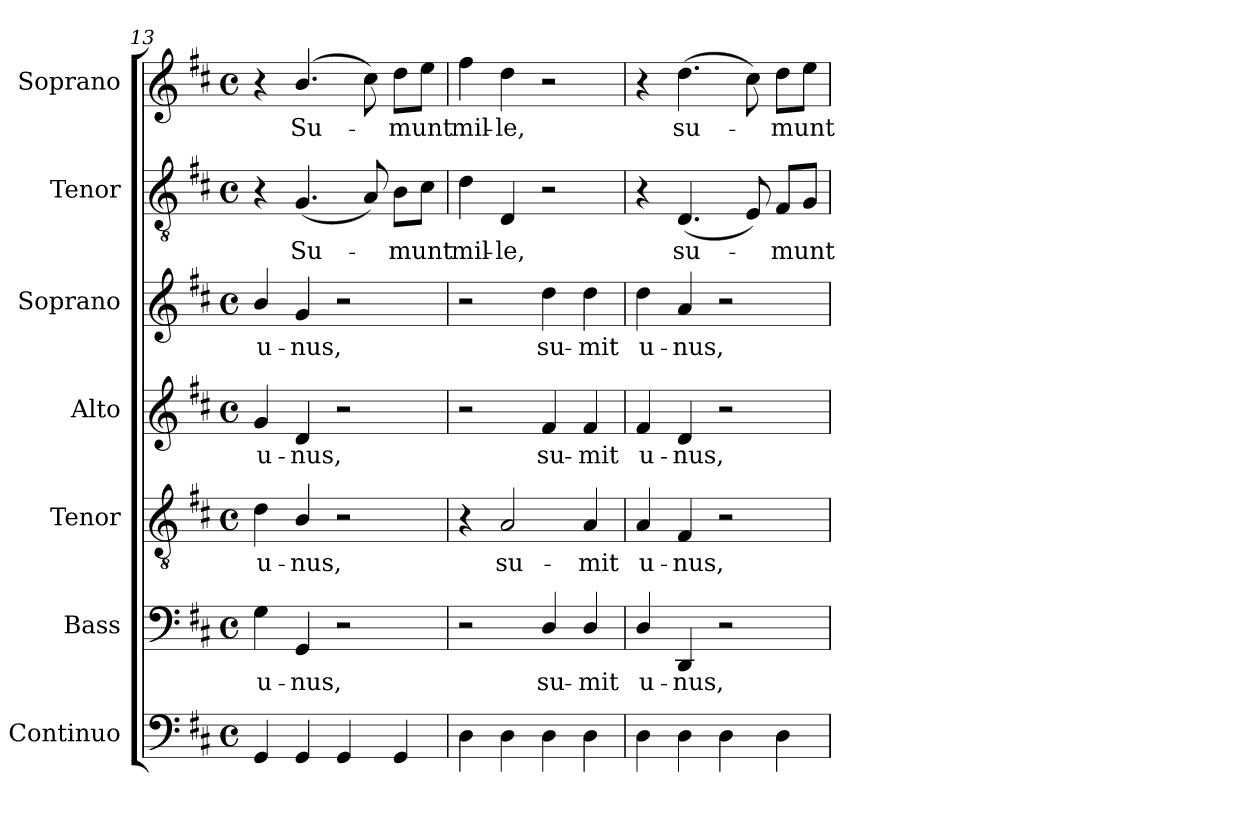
**kern	**kern	**text	**kern	**text	**kern	**text	**kern	**text	**kern	**text	**kern	**text
*part7	*part6	*part6	*part5	*part5	*part4	*part4	*part3	*part3	*part2	*part2	*part1	*part1
*staff7	*staff6	*staff6	*staff5	*staff5	*staff4	*staff4	*staff3	*staff3	*staff2	*staff2	*staff1	*staff1
*I"Continuo	*I"Bass	*	*I"Tenor	*	*I"Alto	*	*I"Soprano	*	*I"Tenor	*	*I"Soprano	*
*I'Cont.	*I'B.	*	*I'T.	*	*I'A.	*	*I'S.	*	*I'T.	*	*I'S.	*
*clefF4	*clefF4	*	*clefGv2	*	*clefG2	*	*clefG2	*	*clefGv2	*	*clefG2	*
*	*	*	*ITrd7c12	*	*	*	*	*	*ITrd7c12	*	*	*
*k[f#c#]	*k[f#c#]	*	*k[f#c#]	*	*k[f#c#]	*	*k[f#c#]	*	*k[f#c#]	*	*k[f#c#]	*
*D:	*D:	*	*D:	*	*D:	*	*D:	*	*D:	*	*D:	*
*M4/4	*M4/4	*	*M4/4	*	*M4/4	*	*M4/4	*	*M4/4	*	*M4/4	*
*met(c)	*met(c)	*	*met(c)	*	*met(c)	*	*met(c)	*	*met(c)	*	*met(c)	*
=13	=13	=13	=13	=13	=13	=13	=13	=13	=13	=13	=13	=13
!	!	!LO:LY:b:color=#000000	!	!	!	!	!	!	!	!	!	!
!	!	!	!	!LO:LY:b:color=#000000	!	!	!	!	!	!	!	!
!	!	!	!	!	!	!LO:LY:b:color=#000000	!	!	!	!	!	!
!	!	!	!	!	!	!	!	!LO:LY:b:color=#000000	!	!	!	!
4GGi/	4Gi\	u-	4Di\	u-	4gi/	u-	4bi/	u-	4r	.	4r	.
!	!	!LO:LY:b:color=#000000	!	!	!	!	!	!	!	!	!	!
!	!	!	!	!LO:LY:b:color=#000000	!	!	!	!	!	!	!	!
!	!	!	!	!	!	!LO:LY:b:color=#000000	!	!	!	!	!	!
!	!	!	!	!	!	!	!	!LO:LY:b:color=#000000	!	!	!	!
!	!	!	!	!	!	!	!	!	!	!LO:LY:b:color=#000000	!	!
!	!	!	!	!	!	!	!	!	!	!	!	!LO:LY:b:color=#000000
4GGi/	4GGi/	-nus,	4BBi/	-nus,	4di/	-nus,	4gi/	-nus,	(4.GGi/	Su-	(4.bi/	Su-
4GGi/	2r	.	2r	.	2r	.	2r	.	.	.	.	.
.	.	.	.	.	.	.	.	.	8AAi/)	.	8cc#i\)	.
!	!	!	!	!	!	!	!	!	!	!LO:LY:b:color=#000000	!	!
!	!	!	!	!	!	!	!	!	!	!	!	!LO:LY:b:color=#000000
4GGi/	.	.	.	.	.	.	.	.	8BBi\L	-munt	8ddi\L	-munt
.	.	.	.	.	.	.	.	.	8C#i\J	.	8eei\J	.
=14	=14	=14	=14	=14	=14	=14	=14	=14	=14	=14	=14	=14
!	!	!	!	!	!	!	!	!	!	!LO:LY:b:color=#000000	!	!
!	!	!	!	!	!	!	!	!	!	!	!	!LO:LY:b:color=#000000
4Di\	2r	.	4r	.	2r	.	2r	.	4Di\	mil-	4ff#i\	mil-
!	!	!	!	!LO:LY:b:color=#000000	!	!	!	!	!	!	!	!
!	!	!	!	!	!	!	!	!	!	!LO:LY:b:color=#000000	!	!
!	!	!	!	!	!	!	!	!	!	!	!	!LO:LY:b:color=#000000
4Di\	.	.	2AAi/	su-	.	.	.	.	4DDi/	-le,	4ddi\	-le,
!	!	!LO:LY:b:color=#000000	!	!	!	!	!	!	!	!	!	!
!	!	!	!	!	!	!LO:LY:b:color=#000000	!	!	!	!	!	!
!	!	!	!	!	!	!	!	!LO:LY:b:color=#000000	!	!	!	!
4Di\	4Di/	su-	.	.	4f#i/	su-	4ddi\	su-	2r	.	2r	.
!	!	!LO:LY:b:color=#000000	!	!	!	!	!	!	!	!	!	!
!	!	!	!	!LO:LY:b:color=#000000	!	!	!	!	!	!	!	!
!	!	!	!	!	!	!LO:LY:b:color=#000000	!	!	!	!	!	!
!	!	!	!	!	!	!	!	!LO:LY:b:color=#000000	!	!	!	!
4Di\	4Di/	-mit	4AAi/	-mit	4f#i/	-mit	4ddi\	-mit	.	.	.	.
=15	=15	=15	=15	=15	=15	=15	=15	=15	=15	=15	=15	=15
!	!	!LO:LY:b:color=#000000	!	!	!	!	!	!	!	!	!	!
!	!	!	!	!LO:LY:b:color=#000000	!	!	!	!	!	!	!	!
!	!	!	!	!	!	!LO:LY:b:color=#000000	!	!	!	!	!	!
!	!	!	!	!	!	!	!	!LO:LY:b:color=#000000	!	!	!	!
4Di\	4Di/	u-	4AAi/	u-	4f#i/	u-	4ddi\	u-	4r	.	4r	.
!	!	!LO:LY:b:color=#000000	!	!	!	!	!	!	!	!	!	!
!	!	!	!	!LO:LY:b:color=#000000	!	!	!	!	!	!	!	!
!	!	!	!	!	!	!LO:LY:b:color=#000000	!	!	!	!	!	!
!	!	!	!	!	!	!	!	!LO:LY:b:color=#000000	!	!	!	!
!	!	!	!	!	!	!	!	!	!	!LO:LY:b:color=#000000	!	!
!	!	!	!	!	!	!	!	!	!	!	!	!LO:LY:b:color=#000000
4Di\	4DDi/	-nus,	4FF#i/	-nus,	4di/	-nus,	4ai/	-nus,	(4.DDi/	su-	(4.ddi\	su-
4Di\	2r	.	2r	.	2r	.	2r	.	.	.	.	.
.	.	.	.	.	.	.	.	.	8EEi/)	.	8cc#i\)	.
!	!	!	!	!	!	!	!	!	!	!LO:LY:b:color=#000000	!	!
!	!	!	!	!	!	!	!	!	!	!	!	!LO:LY:b:color=#000000
4Di\	.	.	.	.	.	.	.	.	8FF#i/L	-munt	8ddi\L	-munt
.	.	.	.	.	.	.	.	.	8GGi/J	.	8eei\J	.
=	=	=	=	=	=	=	=	=	=	=	=	=
*-	*-	*-	*-	*-	*-	*-	*-	*-	*-	*-	*-	*-
